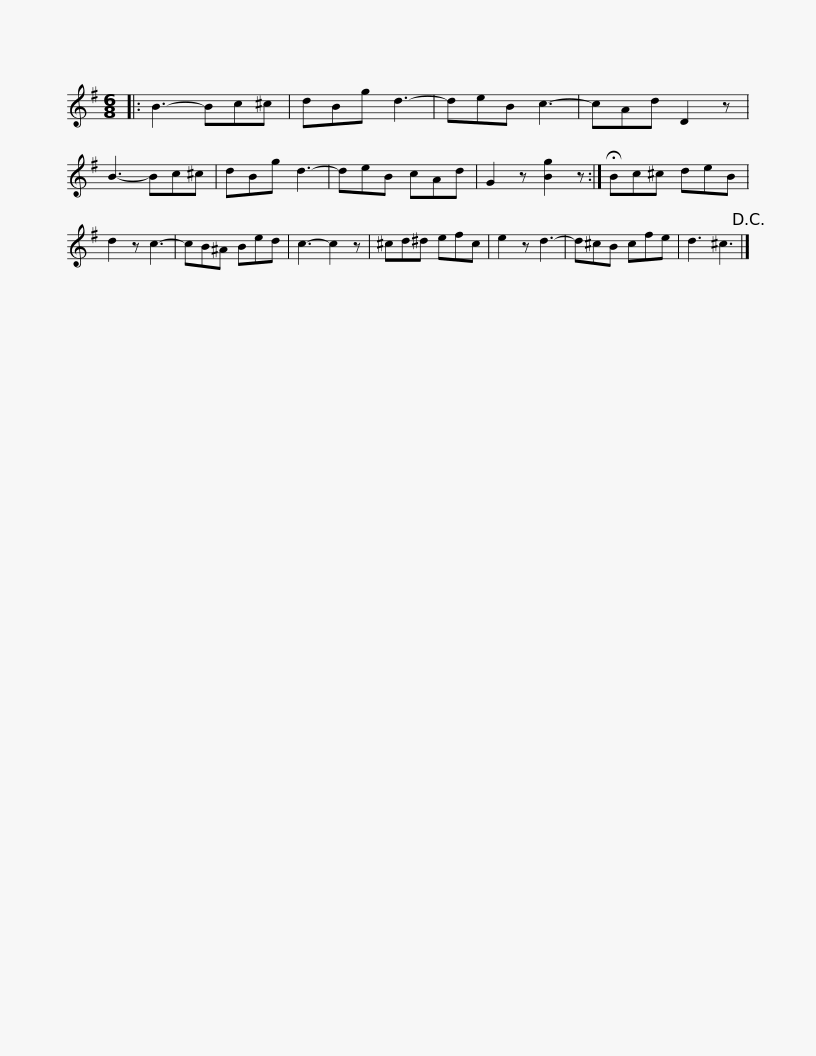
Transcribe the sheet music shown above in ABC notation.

X:1
L:1/8
M:6/8
I:linebreak $
K:G
V:1 treble
V:1
|: B3- Bc^c | dBg d3- | deB c3- | cAd D2 z | B3- Bc^c | %5
 dBg d3- | deB cAd | G2 z [Bg]2 z :|$ !fermata!Bc^c deB | d2 z c3- | %10
 cB^A Bed | c3- c2 z | ^cd^d efc | e2 z d3- | d^cB cfe | %15
 d3 ^c3!D.C.! |] %16
